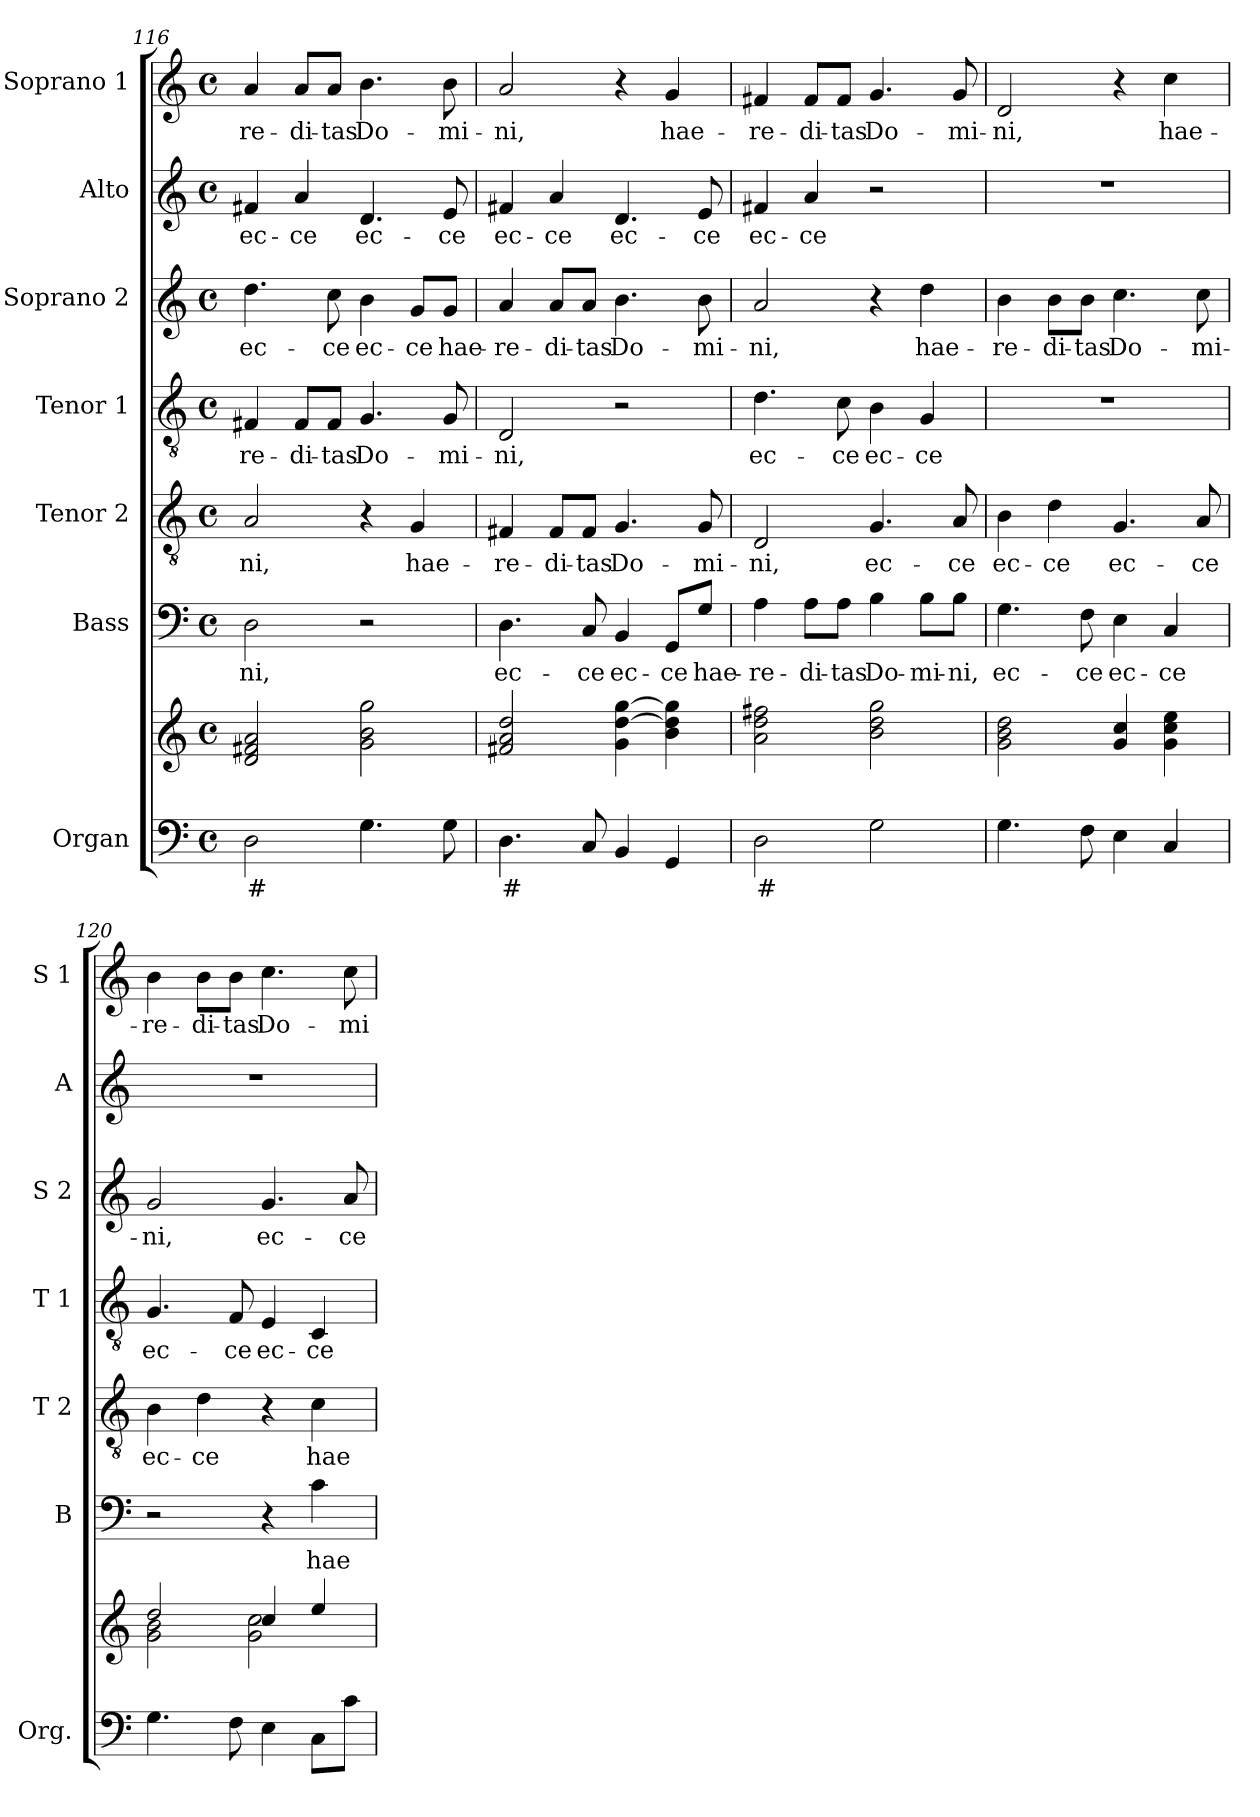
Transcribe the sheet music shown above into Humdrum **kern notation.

**kern	**text	**kern	**kern	**text	**kern	**text	**kern	**text	**kern	**text	**kern	**text	**kern	**text
*part7	*part7	*part7	*part6	*part6	*part5	*part5	*part4	*part4	*part3	*part3	*part2	*part2	*part1	*part1
*staff8	*staff8	*staff7	*staff6	*staff6	*staff5	*staff5	*staff4	*staff4	*staff3	*staff3	*staff2	*staff2	*staff1	*staff1
*I"Organ	*	*	*I"Bass	*	*I"Tenor 2	*	*I"Tenor 1	*	*I"Soprano 2	*	*I"Alto	*	*I"Soprano 1	*
*I'Org.	*	*	*I'B	*	*I'T 2	*	*I'T 1	*	*I'S 2	*	*I'A	*	*I'S 1	*
*clefF4	*	*clefG2	*clefF4	*	*clefGv2	*	*clefGv2	*	*clefG2	*	*clefG2	*	*clefG2	*
*k[]	*	*k[]	*k[]	*	*k[]	*	*k[]	*	*k[]	*	*k[]	*	*k[]	*
*M4/4	*	*M4/4	*M4/4	*	*M4/4	*	*M4/4	*	*M4/4	*	*M4/4	*	*M4/4	*
*met(c)	*	*met(c)	*met(c)	*	*met(c)	*	*met(c)	*	*met(c)	*	*met(c)	*	*met(c)	*
=116	=116	=116	=116	=116	=116	=116	=116	=116	=116	=116	=116	=116	=116	=116
!	!LO:LY:b	!	!	!LO:LY:b	!	!LO:LY:b	!	!LO:LY:b	!	!LO:LY:b	!	!LO:LY:b	!	!LO:LY:b
2D\	#	2d!/ 2f#X!/ 2a!/	2D\	-ni,	2A/	-ni,	4F#X/	-re-	4.dd\	ec-	4f#X/	ec-	4a/	-re-
!	!	!	!	!	!	!	!	!LO:LY:b	!	!	!	!LO:LY:b	!	!LO:LY:b
.	.	.	.	.	.	.	8F#/L	-di-	.	.	4a/	-ce	8a/L	-di-
!	!	!	!	!	!	!	!	!LO:LY:b	!	!LO:LY:b	!	!	!	!LO:LY:b
.	.	.	.	.	.	.	8F#/J	-tas	8cc\	-ce	.	.	8a/J	-tas
!	!	!	!	!	!	!	!	!LO:LY:b	!	!LO:LY:b	!	!LO:LY:b	!	!LO:LY:b
4.G\	.	2g!\ 2b!\ 2gg!\	2r	.	4r	.	4.G/	Do-	4b\	ec-	4.d/	ec-	4.b\	Do-
!	!	!	!	!	!	!LO:LY:b	!	!	!	!LO:LY:b	!	!	!	!
.	.	.	.	.	4G/	hae-	.	.	8g/L	-ce	.	.	.	.
!	!	!	!	!	!	!	!	!LO:LY:b	!	!LO:LY:b	!	!LO:LY:b	!	!LO:LY:b
8G\	.	.	.	.	.	.	8G/	-mi-	8g/J	hae-	8e/	-ce	8b\	-mi-
=117	=117	=117	=117	=117	=117	=117	=117	=117	=117	=117	=117	=117	=117	=117
!	!LO:LY:b	!	!	!LO:LY:b	!	!LO:LY:b	!	!LO:LY:b	!	!LO:LY:b	!	!LO:LY:b	!	!LO:LY:b
4.D\	#	2f#X!/ 2a!/ 2dd!/	4.D\	ec-	4F#X/	-re-	2D/	-ni,	4a/	-re-	4f#X/	ec-	2a/	-ni,
!	!	!	!	!	!	!LO:LY:b	!	!	!	!LO:LY:b	!	!LO:LY:b	!	!
.	.	.	.	.	8F#/L	-di-	.	.	8a/L	-di-	4a/	-ce	.	.
!	!	!	!	!LO:LY:b	!	!LO:LY:b	!	!	!	!LO:LY:b	!	!	!	!
8C/	.	.	8C/	-ce	8F#/J	-tas	.	.	8a/J	-tas	.	.	.	.
!	!	!	!	!LO:LY:b	!	!LO:LY:b	!	!	!	!LO:LY:b	!	!LO:LY:b	!	!
4BB/	.	4g!\ [4dd!\ [4gg!\	4BB/	ec-	4.G/	Do-	2r	.	4.b\	Do-	4.d/	ec-	4r	.
!	!	!	!	!LO:LY:b	!	!	!	!	!	!	!	!	!	!LO:LY:b
4GG/	.	4b!\ 4dd!\] 4gg!\]	8GG/L	-ce	.	.	.	.	.	.	.	.	4g/	hae-
!	!	!	!	!LO:LY:b	!	!LO:LY:b	!	!	!	!LO:LY:b	!	!LO:LY:b	!	!
.	.	.	8G/J	hae-	8G/	-mi-	.	.	8b\	-mi-	8e/	-ce	.	.
!!LO:PB:g=z
=118	=118	=118	=118	=118	=118	=118	=118	=118	=118	=118	=118	=118	=118	=118
!	!LO:LY:b	!	!	!LO:LY:b	!	!LO:LY:b	!	!LO:LY:b	!	!LO:LY:b	!	!LO:LY:b	!	!LO:LY:b
2D\	#	2a!\ 2dd!\ 2ff#X!\	4A\	-re-	2D/	-ni,	4.d\	ec-	2a/	-ni,	4f#X/	ec-	4f#X/	-re-
!	!	!	!	!LO:LY:b	!	!	!	!	!	!	!	!LO:LY:b	!	!LO:LY:b
.	.	.	8A\L	-di-	.	.	.	.	.	.	4a/	-ce	8f#/L	-di-
!	!	!	!	!LO:LY:b	!	!	!	!LO:LY:b	!	!	!	!	!	!LO:LY:b
.	.	.	8A\J	-tas	.	.	8c\	-ce	.	.	.	.	8f#/J	-tas
!	!	!	!	!LO:LY:b	!	!LO:LY:b	!	!LO:LY:b	!	!	!	!	!	!LO:LY:b
2G\	.	2b!\ 2dd!\ 2gg!\	4B\	Do-	4.G/	ec-	4B\	ec-	4r	.	2r	.	4.g/	Do-
!	!	!	!	!LO:LY:b	!	!	!	!LO:LY:b	!	!LO:LY:b	!	!	!	!
.	.	.	8B\L	-mi-	.	.	4G/	-ce	4dd\	hae-	.	.	.	.
!	!	!	!	!LO:LY:b	!	!LO:LY:b	!	!	!	!	!	!	!	!LO:LY:b
.	.	.	8B\J	-ni,	8A/	-ce	.	.	.	.	.	.	8g/	-mi-
=119	=119	=119	=119	=119	=119	=119	=119	=119	=119	=119	=119	=119	=119	=119
!	!	!	!	!LO:LY:b	!	!LO:LY:b	!	!	!	!LO:LY:b	!	!	!	!LO:LY:b
4.G\	.	2g!\ 2b!\ 2dd!\	4.G\	ec-	4B\	ec-	1r	.	4b\	-re-	1r	.	2d/	-ni,
!	!	!	!	!	!	!LO:LY:b	!	!	!	!LO:LY:b	!	!	!	!
.	.	.	.	.	4d\	-ce	.	.	8b\L	-di-	.	.	.	.
!	!	!	!	!LO:LY:b	!	!	!	!	!	!LO:LY:b	!	!	!	!
8F\	.	.	8F\	-ce	.	.	.	.	8b\J	-tas	.	.	.	.
!	!	!	!	!LO:LY:b	!	!LO:LY:b	!	!	!	!LO:LY:b	!	!	!	!
4E\	.	4g!/ 4cc!/	4E\	ec-	4.G/	ec-	.	.	4.cc\	Do-	.	.	4r	.
!	!	!	!	!LO:LY:b	!	!	!	!	!	!	!	!	!	!LO:LY:b
4C/	.	4g!\ 4cc!\ 4ee!\	4C/	-ce	.	.	.	.	.	.	.	.	4cc\	hae-
!	!	!	!	!	!	!LO:LY:b	!	!	!	!LO:LY:b	!	!	!	!
.	.	.	.	.	8A/	-ce	.	.	8cc\	-mi-	.	.	.	.
=120	=120	=120	=120	=120	=120	=120	=120	=120	=120	=120	=120	=120	=120	=120
*	*	*^	*	*	*	*	*	*	*	*	*	*	*	*
!	!	!	!	!	!	!	!LO:LY:b	!	!LO:LY:b	!	!LO:LY:b	!	!	!	!LO:LY:b
4.G\	.	2dd!/	2g!\ 2b!\	2r	.	4B\	ec-	4.G/	ec-	2g/	-ni,	1r	.	4b\	-re-
!	!	!	!	!	!	!	!LO:LY:b	!	!	!	!	!	!	!	!LO:LY:b
.	.	.	.	.	.	4d\	-ce	.	.	.	.	.	.	8b\L	-di-
!	!	!	!	!	!	!	!	!	!LO:LY:b	!	!	!	!	!	!LO:LY:b
8F\	.	.	.	.	.	.	.	8F/	-ce	.	.	.	.	8b\J	-tas
!	!	!	!	!	!	!	!	!	!LO:LY:b	!	!LO:LY:b	!	!	!	!LO:LY:b
4E\	.	4cc!/	2g!\ 2cc!\	4r	.	4r	.	4E/	ec-	4.g/	ec-	.	.	4.cc\	Do-
!	!	!	!	!	!LO:LY:b	!	!LO:LY:b	!	!LO:LY:b	!	!	!	!	!	!
8C\L	.	4ee!/	.	4c\	hae-	4c\	hae-	4C/	-ce	.	.	.	.	.	.
!	!	!	!	!	!	!	!	!	!	!	!LO:LY:b	!	!	!	!LO:LY:b
8c\J	.	.	.	.	.	.	.	.	.	8a/	-ce	.	.	8cc\	-mi-
*	*	*v	*v	*	*	*	*	*	*	*	*	*	*	*	*
=	=	=	=	=	=	=	=	=	=	=	=	=	=	=
*-	*-	*-	*-	*-	*-	*-	*-	*-	*-	*-	*-	*-	*-	*-
